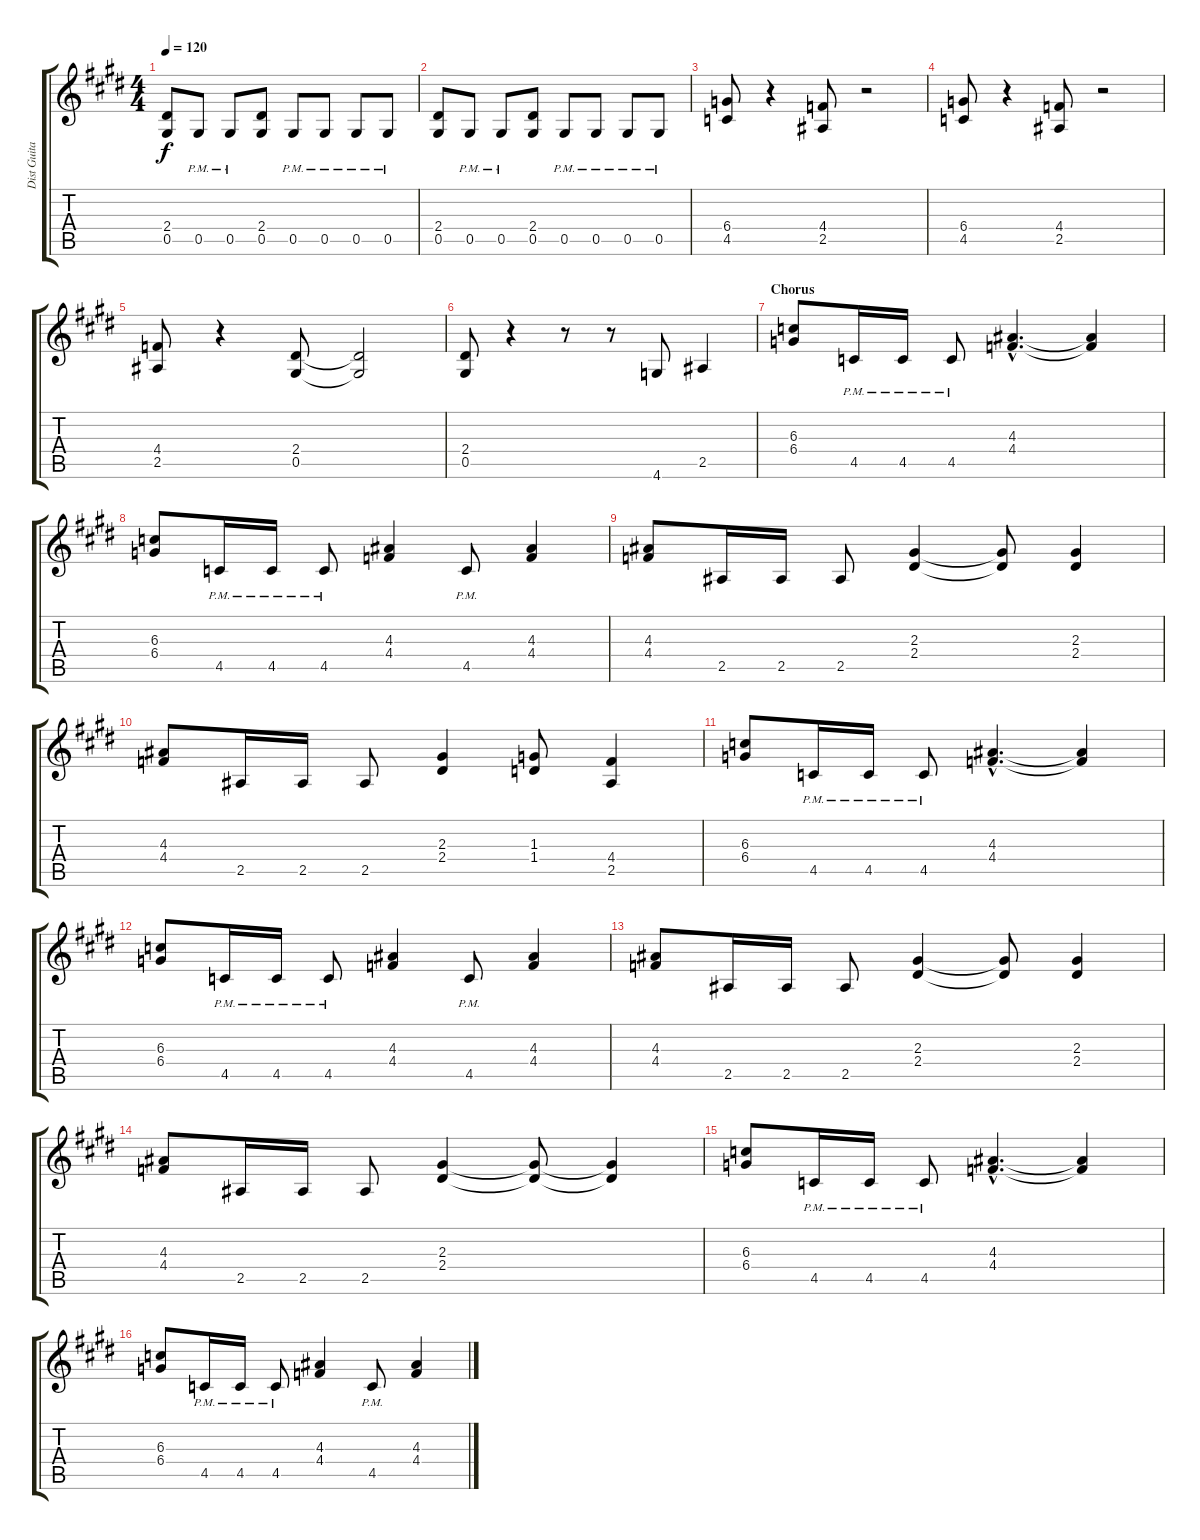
\track ("Dist Guitar 1" "Dist Guita") {instrument distortionguitar}
\staff {score tabs}
\tuning (Eb4 Bb3 Gb3 Db3 Ab2 Eb2) {hide}
\ts (4 4)
\tempo 120
\clef g2
\ks e
(2.4 0.5).8{dy f} 0.5{pm}.8 0.5{pm}.8 (2.4 0.5).8 0.5{pm}.8 0.5{pm}.8 0.5{pm}.8 0.5{pm}.8 |
(2.4 0.5).8 0.5{pm}.8 0.5{pm}.8 (2.4 0.5).8 0.5{pm}.8 0.5{pm}.8 0.5{pm}.8 0.5{pm}.8 |
(6.4 4.5).8 r.4 (4.4 2.5).8 r.2 |
(6.4 4.5).8 r.4 (4.4 2.5).8 r.2 |
(4.4 2.5).8 r.4 (2.4 0.5).8 (2.4{t} 0.5{t}).2 |
(2.4 0.5).8 r.4 r.8 r.8 4.6.8 2.5.4 |
\section ("" "Chorus")
(6.3 6.4).8 4.5{pm}.16 4.5{pm}.16 4.5{pm}.8 (4.3{hac} 4.4{hac}).4{d} (4.3{t} 4.4{t}).4 |
(6.3 6.4).8 4.5{pm}.16 4.5{pm}.16 4.5{pm}.8 (4.3 4.4).4 4.5{pm}.8 (4.3 4.4).4 |
(4.3 4.4).8 2.5.16 2.5.16 2.5.8 (2.3 2.4).4 (2.3{t} 2.4{t}).8 (2.3 2.4).4 |
(4.3 4.4).8 2.5.16 2.5.16 2.5.8 (2.3 2.4).4 (1.3 1.4).8 (4.4 2.5).4 |
(6.3 6.4).8 4.5{pm}.16 4.5{pm}.16 4.5{pm}.8 (4.3{hac} 4.4{hac}).4{d} (4.3{t} 4.4{t}).4 |
(6.3 6.4).8 4.5{pm}.16 4.5{pm}.16 4.5{pm}.8 (4.3 4.4).4 4.5{pm}.8 (4.3 4.4).4 |
(4.3 4.4).8 2.5.16 2.5.16 2.5.8 (2.3 2.4).4 (2.3{t} 2.4{t}).8 (2.3 2.4).4 |
(4.3 4.4).8 2.5.16 2.5.16 2.5.8 (2.3 2.4).4 (2.3{t} 2.4{t}).8 (2.3{t} 2.4{t}).4 |
(6.3 6.4).8 4.5{pm}.16 4.5{pm}.16 4.5{pm}.8 (4.3{hac} 4.4{hac}).4{d} (4.3{t} 4.4{t}).4 |
(6.3 6.4).8 4.5{pm}.16 4.5{pm}.16 4.5{pm}.8 (4.3 4.4).4 4.5{pm}.8 (4.3 4.4).4
